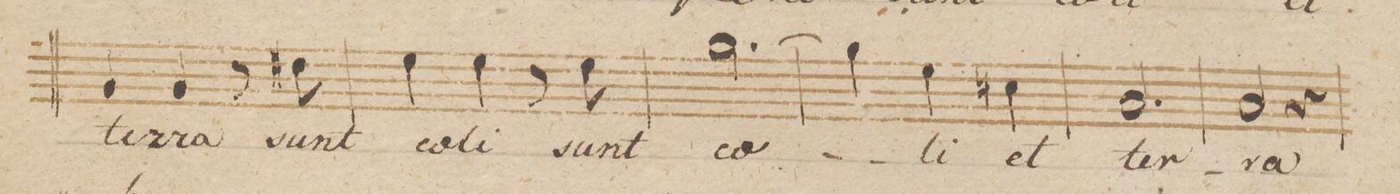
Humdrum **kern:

**kern	**text	**dynam
*I"Basso.	*	*
*clefF4	*	*
*k[b-]	*	*
*met(c)	*	*
*M3/4	*	*
4BB-/	ter-	.
4BB-/	-ra	.
8r	.	.
8F#X\	sunt	.
=17	=17	=17
4G\	coe-	.
4G\	-li	.
8r	.	.
8G\	sunt	.
=18	=18	=18
[2.B-\	coe-	.
=19	=19	=19
4B-\]	.	.
4G\	-li	.
4En\	et	.
=20	=20	=20
2.C/	ter-	.
=21	=21	=21
2C/	-ra	.
4r	.	.
=22	=22	=22
*-	*-	*-
